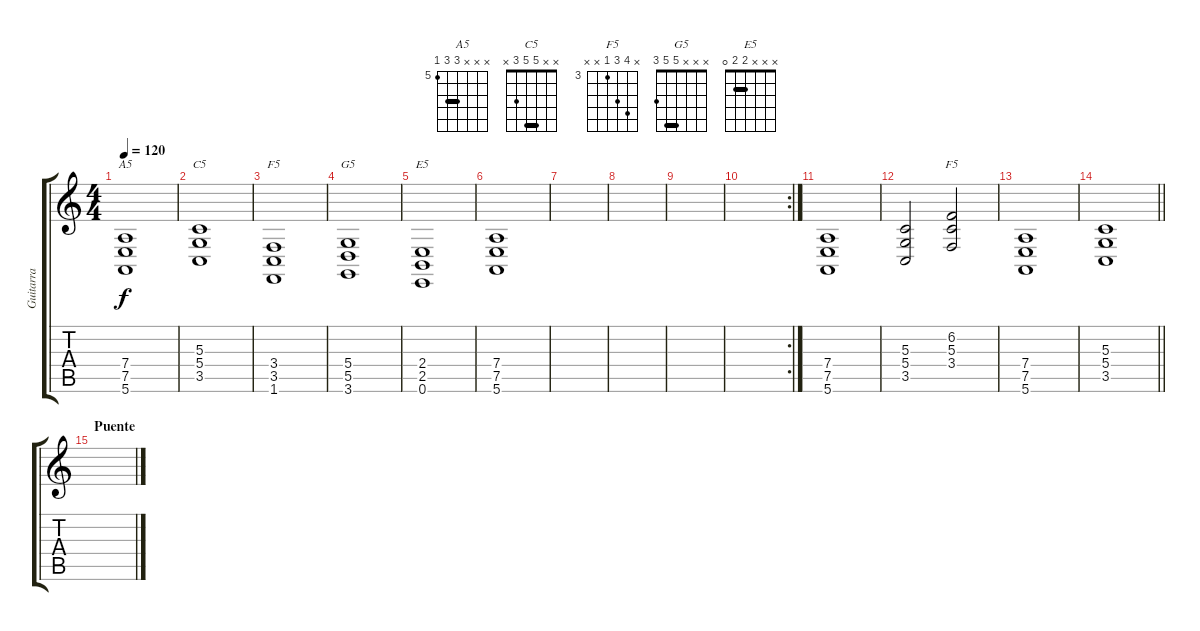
\track ("Guitarra" "Guitarra") {instrument lead1square}
\staff {score tabs}
\tuning (E4 B3 G3 D3 A2 E2) {hide}
\chord ("A5" x x x 7 7 5) {firstfret 5 barre 7}
\chord ("C5" x x 5 5 3 x) {barre 5}
\chord ("F5" x x x 3 3 1) {barre 3}
\chord ("G5" x x x 5 5 3) {barre 5}
\chord ("E5" x x x 2 2 0) {barre 2}
\chord ("F5" x 6 5 3 x x) {firstfret 3}
\ts (4 4)
\tempo 120
\clef g2
\ks c
(7.4 7.5 5.6).1{ch "A5" dy f} |
(5.3 5.4 3.5).1{ch "C5"} |
(3.4 3.5 1.6).1{ch "F5"} |
(5.4 5.5 3.6).1{ch "G5"} |
(2.4 2.5 0.6).1{ch "E5"} |
(7.4 7.5 5.6).1 |
|
|
|
\rc 2
|
(7.4 7.5 5.6).1 |
(5.3 5.4 3.5).2 (6.2 5.3 3.4).2{ch "F5"} |
(7.4 7.5 5.6).1 |
\barLineRight lightlight
(5.3 5.4 3.5).1 |
\section ("" "Puente")
